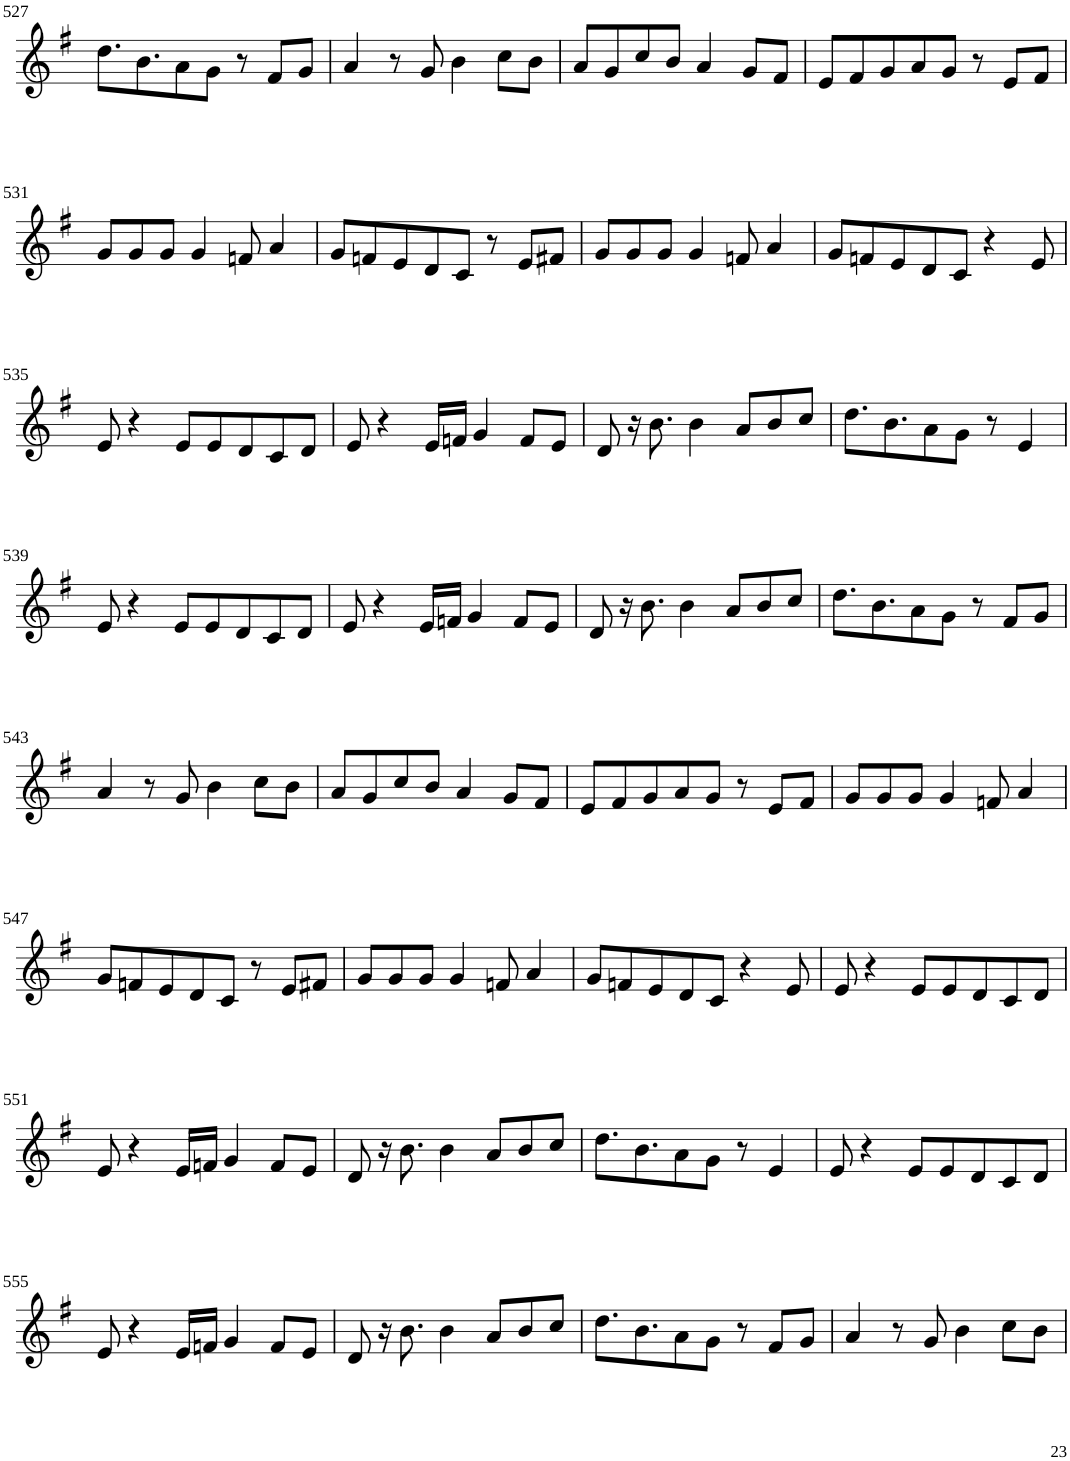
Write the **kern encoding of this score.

**kern
*part1
*staff1
*I"Violin
!!LO:PB:g=z
*clefG2
*k[f#]
*G:
*M8/8
=527
8.dd\L
8.b\
8a\
8g\J
8r
8f#/L
8g/J
=528
4a/
8r
8g/
4b\
8cc\L
8b\J
=529
8a/L
8g/
8cc/
8b/J
4a/
8g/L
8f#/J
=530
8e/L
8f#/
8g/
8a/
8g/J
8r
8e/L
8f#/J
!!LO:LB:g=z
=531
8g/L
8g/
8g/J
4g/
8fn/
4a/
=532
8g/L
8fn/
8e/
8d/
8c/J
8r
8e/L
8f#X/J
=533
8g/L
8g/
8g/J
4g/
8fn/
4a/
=534
8g/L
8fn/
8e/
8d/
8c/J
4r
8e/
!!LO:LB:g=z
=535
8e/
4r
8e/L
8e/
8d/
8c/
8d/J
=536
8e/
4r
16e/LL
16fn/JJ
4g/
8f/L
8e/J
=537
8d/
16r
8.b\
4b\
8a/L
8b/
8cc/J
=538
8.dd\L
8.b\
8a\
8g\J
8r
4e/
!!LO:LB:g=z
=539
8e/
4r
8e/L
8e/
8d/
8c/
8d/J
=540
8e/
4r
16e/LL
16fn/JJ
4g/
8f/L
8e/J
=541
8d/
16r
8.b\
4b\
8a/L
8b/
8cc/J
=542
8.dd\L
8.b\
8a\
8g\J
8r
8f#/L
8g/J
!!LO:LB:g=z
=543
4a/
8r
8g/
4b\
8cc\L
8b\J
=544
8a/L
8g/
8cc/
8b/J
4a/
8g/L
8f#/J
=545
8e/L
8f#/
8g/
8a/
8g/J
8r
8e/L
8f#/J
=546
8g/L
8g/
8g/J
4g/
8fn/
4a/
!!LO:LB:g=z
=547
8g/L
8fn/
8e/
8d/
8c/J
8r
8e/L
8f#X/J
=548
8g/L
8g/
8g/J
4g/
8fn/
4a/
=549
8g/L
8fn/
8e/
8d/
8c/J
4r
8e/
=550
8e/
4r
8e/L
8e/
8d/
8c/
8d/J
!!LO:LB:g=z
=551
8e/
4r
16e/LL
16fn/JJ
4g/
8f/L
8e/J
=552
8d/
16r
8.b\
4b\
8a/L
8b/
8cc/J
=553
8.dd\L
8.b\
8a\
8g\J
8r
4e/
=554
8e/
4r
8e/L
8e/
8d/
8c/
8d/J
!!LO:LB:g=z
=555
8e/
4r
16e/LL
16fn/JJ
4g/
8f/L
8e/J
=556
8d/
16r
8.b\
4b\
8a/L
8b/
8cc/J
=557
8.dd\L
8.b\
8a\
8g\J
8r
8f#/L
8g/J
=558
4a/
8r
8g/
4b\
8cc\L
8b\J
=
*-
